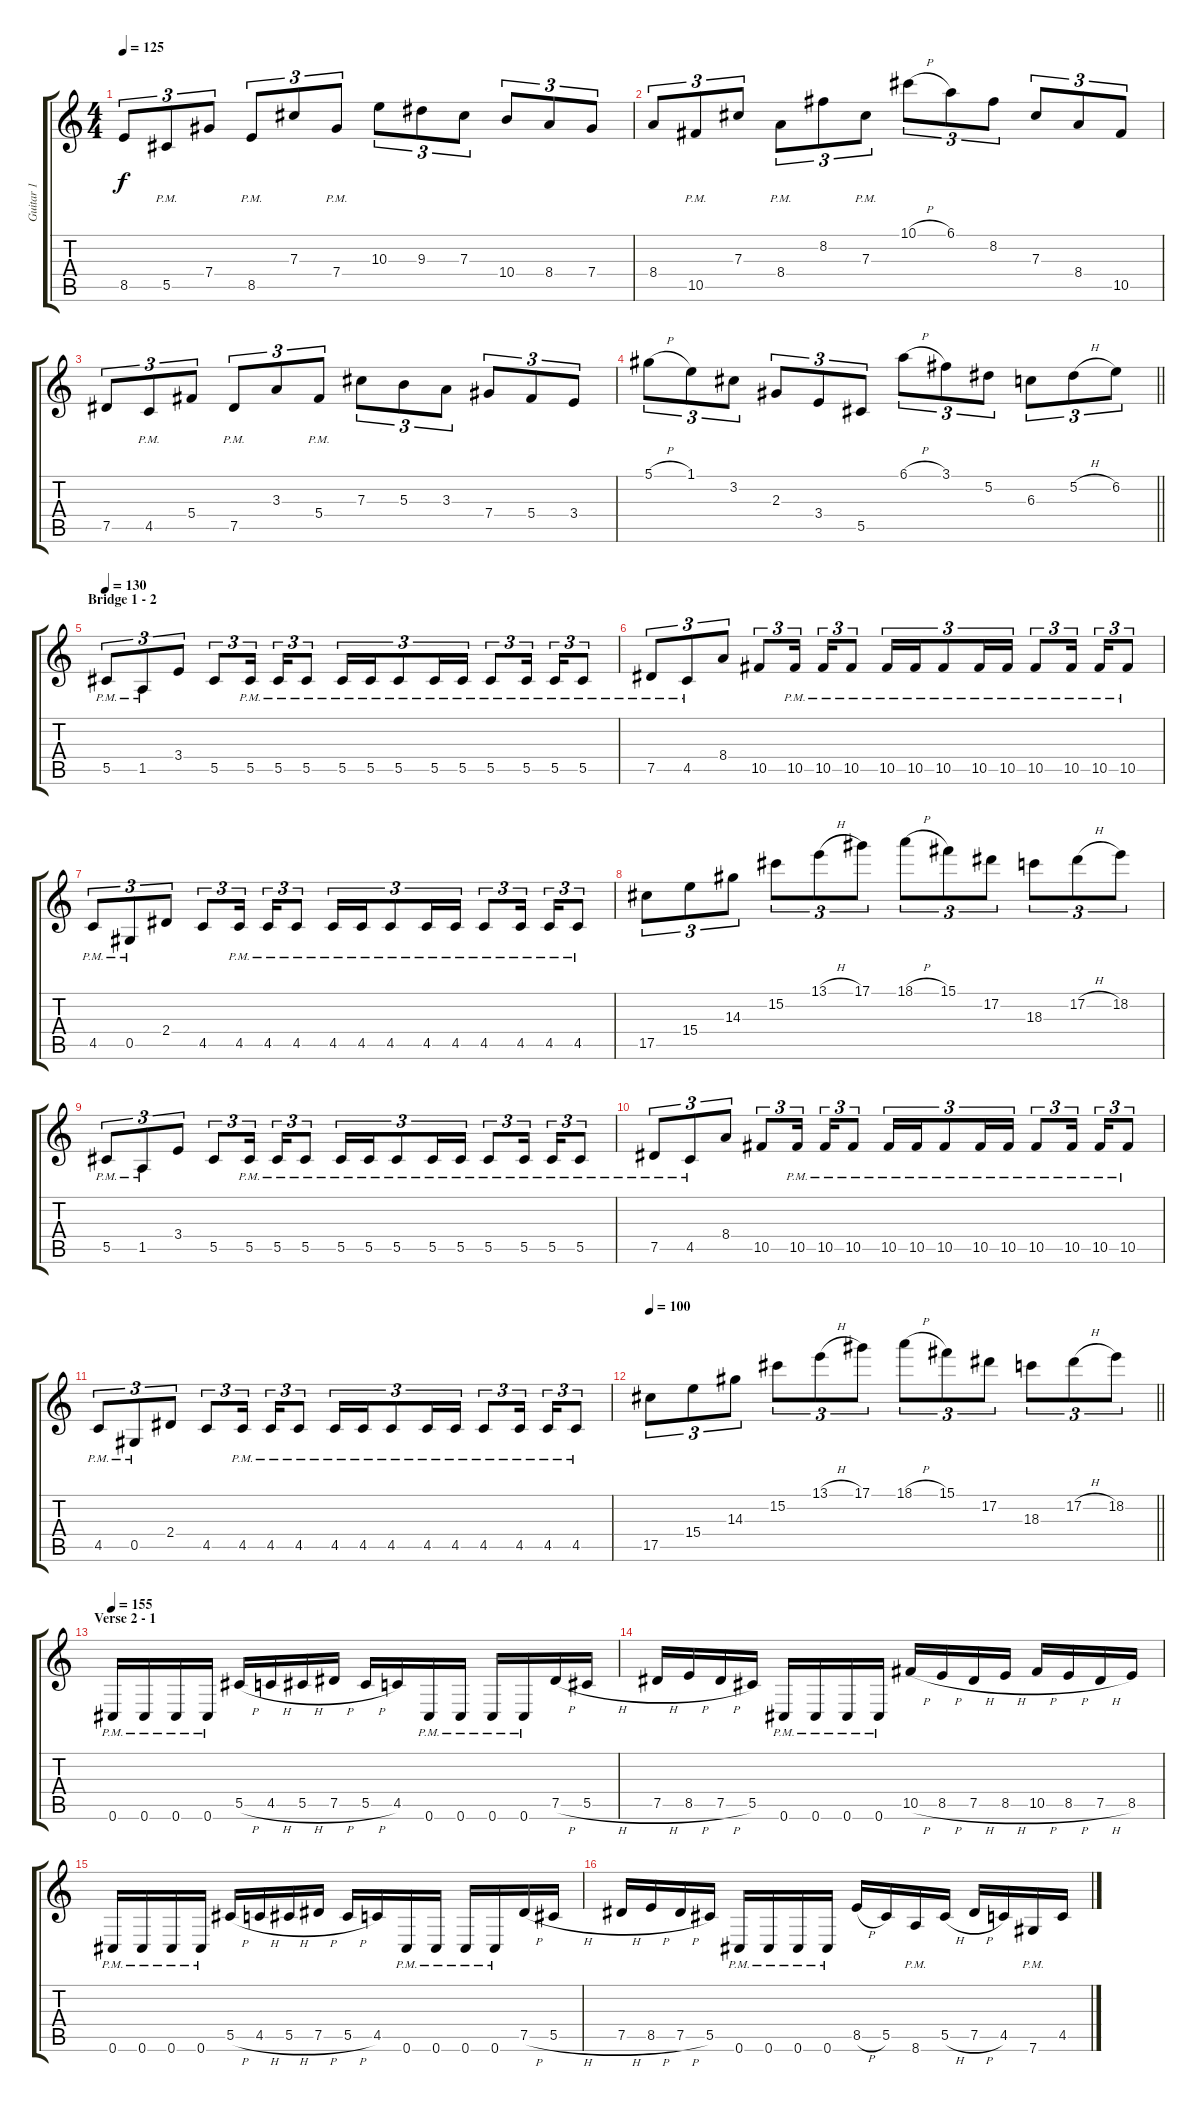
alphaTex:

\track ("Guitar 1" "Guitar 1") {instrument distortionguitar}
\staff {score tabs}
\tuning (Eb4 Bb3 Gb3 Db3 Ab2 Db2) {hide}
\ts (4 4)
\tempo 125
\clef g2
\ks c
8.5.8{tu (3 2) dy f} 5.5{pm}.8{tu (3 2)} 7.4.8{tu (3 2)} 8.5{pm}.8{tu (3 2)} 7.3.8{tu (3 2)} 7.4{pm}.8{tu (3 2)} 10.3.8{tu (3 2)} 9.3.8{tu (3 2)} 7.3.8{tu (3 2)} 10.4.8{tu (3 2)} 8.4.8{tu (3 2)} 7.4.8{tu (3 2)} |
8.4.8{tu (3 2)} 10.5{pm}.8{tu (3 2)} 7.3.8{tu (3 2)} 8.4{pm}.8{tu (3 2)} 8.2.8{tu (3 2)} 7.3{pm}.8{tu (3 2)} 10.1{h}.8{tu (3 2)} 6.1.8{tu (3 2)} 8.2.8{tu (3 2)} 7.3.8{tu (3 2)} 8.4.8{tu (3 2)} 10.5.8{tu (3 2)} |
7.5.8{tu (3 2)} 4.5{pm}.8{tu (3 2)} 5.4.8{tu (3 2)} 7.5{pm}.8{tu (3 2)} 3.3.8{tu (3 2)} 5.4{pm}.8{tu (3 2)} 7.3.8{tu (3 2)} 5.3.8{tu (3 2)} 3.3.8{tu (3 2)} 7.4.8{tu (3 2)} 5.4.8{tu (3 2)} 3.4.8{tu (3 2)} |
\barLineRight lightlight
5.1{h}.8{tu (3 2)} 1.1.8{tu (3 2)} 3.2.8{tu (3 2)} 2.3.8{tu (3 2)} 3.4.8{tu (3 2)} 5.5.8{tu (3 2)} 6.1{h}.8{tu (3 2)} 3.1.8{tu (3 2)} 5.2.8{tu (3 2)} 6.3.8{tu (3 2)} 5.2{h}.8{tu (3 2)} 6.2.8{tu (3 2)} |
\section ("" "Bridge 1 - 2")
\tempo 130
5.5{pm}.8{tu (3 2)} 1.5{pm}.8{tu (3 2)} 3.4.8{tu (3 2)} 5.5.8{tu (3 2)} 5.5{pm}.16{tu (3 2) beam splitsecondary} 5.5{pm}.16{tu (3 2)} 5.5{pm}.8{tu (3 2)} 5.5{pm}.16{tu (3 2)} 5.5{pm}.16{tu (3 2)} 5.5{pm}.8{tu (3 2)} 5.5{pm}.16{tu (3 2)} 5.5{pm}.16{tu (3 2)} 5.5{pm}.8{tu (3 2)} 5.5{pm}.16{tu (3 2) beam splitsecondary} 5.5{pm}.16{tu (3 2)} 5.5{pm}.8{tu (3 2)} |
7.5{pm}.8{tu (3 2)} 4.5{pm}.8{tu (3 2)} 8.4.8{tu (3 2)} 10.5.8{tu (3 2)} 10.5{pm}.16{tu (3 2) beam splitsecondary} 10.5{pm}.16{tu (3 2)} 10.5{pm}.8{tu (3 2)} 10.5{pm}.16{tu (3 2)} 10.5{pm}.16{tu (3 2)} 10.5{pm}.8{tu (3 2)} 10.5{pm}.16{tu (3 2)} 10.5{pm}.16{tu (3 2)} 10.5{pm}.8{tu (3 2)} 10.5{pm}.16{tu (3 2) beam splitsecondary} 10.5{pm}.16{tu (3 2)} 10.5{pm}.8{tu (3 2)} |
4.5{pm}.8{tu (3 2)} 0.5{pm}.8{tu (3 2)} 2.4.8{tu (3 2)} 4.5.8{tu (3 2)} 4.5{pm}.16{tu (3 2) beam splitsecondary} 4.5{pm}.16{tu (3 2)} 4.5{pm}.8{tu (3 2)} 4.5{pm}.16{tu (3 2)} 4.5{pm}.16{tu (3 2)} 4.5{pm}.8{tu (3 2)} 4.5{pm}.16{tu (3 2)} 4.5{pm}.16{tu (3 2)} 4.5{pm}.8{tu (3 2)} 4.5{pm}.16{tu (3 2) beam splitsecondary} 4.5{pm}.16{tu (3 2)} 4.5{pm}.8{tu (3 2)} |
17.5.8{tu (3 2)} 15.4.8{tu (3 2)} 14.3.8{tu (3 2)} 15.2.8{tu (3 2)} 13.1{h}.8{tu (3 2)} 17.1.8{tu (3 2)} 18.1{h}.8{tu (3 2)} 15.1.8{tu (3 2)} 17.2.8{tu (3 2)} 18.3.8{tu (3 2)} 17.2{h}.8{tu (3 2)} 18.2.8{tu (3 2)} |
5.5{pm}.8{tu (3 2)} 1.5{pm}.8{tu (3 2)} 3.4.8{tu (3 2)} 5.5.8{tu (3 2)} 5.5{pm}.16{tu (3 2) beam splitsecondary} 5.5{pm}.16{tu (3 2)} 5.5{pm}.8{tu (3 2)} 5.5{pm}.16{tu (3 2)} 5.5{pm}.16{tu (3 2)} 5.5{pm}.8{tu (3 2)} 5.5{pm}.16{tu (3 2)} 5.5{pm}.16{tu (3 2)} 5.5{pm}.8{tu (3 2)} 5.5{pm}.16{tu (3 2) beam splitsecondary} 5.5{pm}.16{tu (3 2)} 5.5{pm}.8{tu (3 2)} |
7.5{pm}.8{tu (3 2)} 4.5{pm}.8{tu (3 2)} 8.4.8{tu (3 2)} 10.5.8{tu (3 2)} 10.5{pm}.16{tu (3 2) beam splitsecondary} 10.5{pm}.16{tu (3 2)} 10.5{pm}.8{tu (3 2)} 10.5{pm}.16{tu (3 2)} 10.5{pm}.16{tu (3 2)} 10.5{pm}.8{tu (3 2)} 10.5{pm}.16{tu (3 2)} 10.5{pm}.16{tu (3 2)} 10.5{pm}.8{tu (3 2)} 10.5{pm}.16{tu (3 2) beam splitsecondary} 10.5{pm}.16{tu (3 2)} 10.5{pm}.8{tu (3 2)} |
4.5{pm}.8{tu (3 2)} 0.5{pm}.8{tu (3 2)} 2.4.8{tu (3 2)} 4.5.8{tu (3 2)} 4.5{pm}.16{tu (3 2) beam splitsecondary} 4.5{pm}.16{tu (3 2)} 4.5{pm}.8{tu (3 2)} 4.5{pm}.16{tu (3 2)} 4.5{pm}.16{tu (3 2)} 4.5{pm}.8{tu (3 2)} 4.5{pm}.16{tu (3 2)} 4.5{pm}.16{tu (3 2)} 4.5{pm}.8{tu (3 2)} 4.5{pm}.16{tu (3 2) beam splitsecondary} 4.5{pm}.16{tu (3 2)} 4.5{pm}.8{tu (3 2)} |
\tempo 100
\barLineRight lightlight
17.5.8{tu (3 2)} 15.4.8{tu (3 2)} 14.3.8{tu (3 2)} 15.2.8{tu (3 2)} 13.1{h}.8{tu (3 2)} 17.1.8{tu (3 2)} 18.1{h}.8{tu (3 2)} 15.1.8{tu (3 2)} 17.2.8{tu (3 2)} 18.3.8{tu (3 2)} 17.2{h}.8{tu (3 2)} 18.2.8{tu (3 2)} |
\section ("" "Verse 2 - 1")
\tempo 155
0.6{pm}.16 0.6{pm}.16 0.6{pm}.16 0.6{pm}.16 5.5{h}.16 4.5{h}.16 5.5{h}.16 7.5{h}.16 5.5{h}.16 4.5.16 0.6{pm}.16 0.6{pm}.16 0.6{pm}.16 0.6{pm}.16 7.5{h}.16 5.5{h}.16 |
7.5{h}.16 8.5{h}.16 7.5{h}.16 5.5.16 0.6{pm}.16 0.6{pm}.16 0.6{pm}.16 0.6{pm}.16 10.5{h}.16 8.5{h}.16 7.5{h}.16 8.5{h}.16 10.5{h}.16 8.5{h}.16 7.5{h}.16 8.5.16 |
0.6{pm}.16 0.6{pm}.16 0.6{pm}.16 0.6{pm}.16 5.5{h}.16 4.5{h}.16 5.5{h}.16 7.5{h}.16 5.5{h}.16 4.5.16 0.6{pm}.16 0.6{pm}.16 0.6{pm}.16 0.6{pm}.16 7.5{h}.16 5.5{h}.16 |
7.5{h}.16 8.5{h}.16 7.5{h}.16 5.5.16 0.6{pm}.16 0.6{pm}.16 0.6{pm}.16 0.6{pm}.16 8.5{h}.16 5.5.16 8.6{pm}.16 5.5{h}.16 7.5{h}.16 4.5.16 7.6{pm}.16 4.5.16
